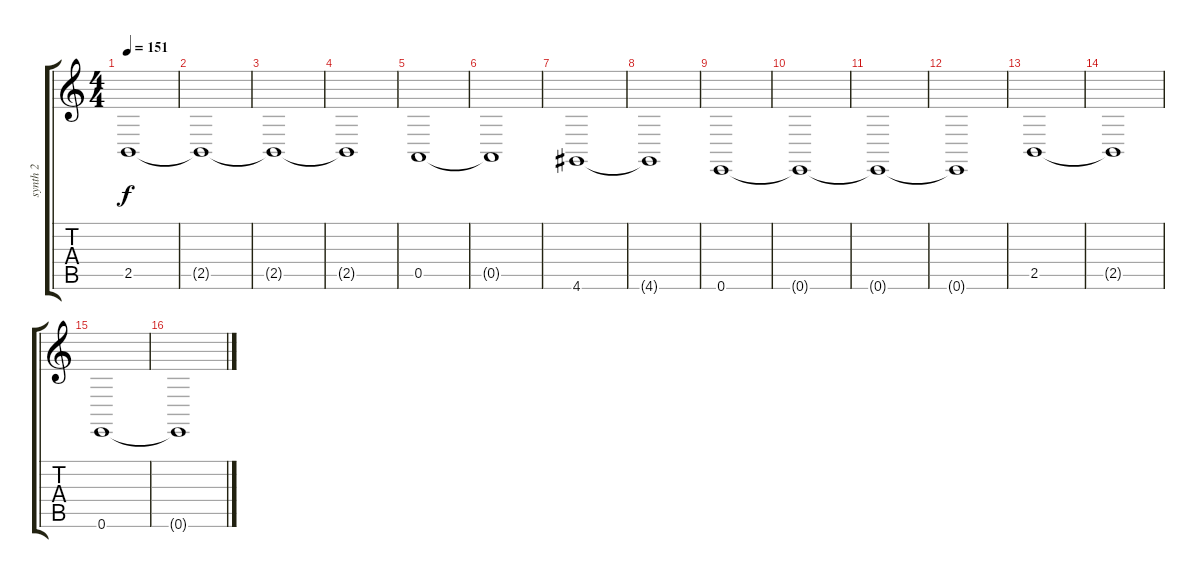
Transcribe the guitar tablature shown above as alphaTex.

\track ("synth 2" "synth 2") {instrument lead2sawtooth}
\staff {score tabs}
\tuning (E4 B3 G3 D3 A2 E2) {hide}
\ts (4 4)
\tempo 151
\clef g2
\ks c
2.5.1{dy f} |
2.5{t}.1 |
2.5{t}.1 |
2.5{t}.1 |
0.5.1 |
0.5{t}.1 |
4.6.1 |
4.6{t}.1 |
0.6.1 |
0.6{t}.1 |
0.6{t}.1 |
0.6{t}.1 |
2.5.1 |
2.5{t}.1 |
0.6.1 |
0.6{t}.1
